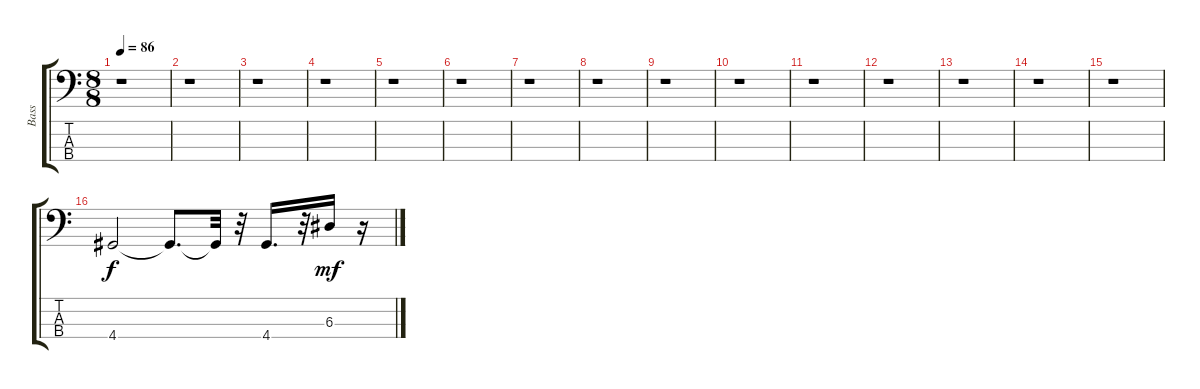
\track ("Bass" "Bass") {instrument slapbass1}
\staff {score tabs}
\tuning (G2 D2 A1 E1) {hide}
\ts (8 8)
\tempo 86
\clef f4
\ks c
r.1{dy ff} |
r.1 |
r.1 |
r.1 |
r.1 |
r.1 |
r.1 |
r.1 |
r.1 |
r.1 |
r.1 |
r.1 |
r.1 |
r.1 |
r.1 |
4.4.2{dy f} 4.4{t}.8{d} 4.4{t}.32 r.32 4.4.16{d} r.32 6.3.16{dy mf} r.16
